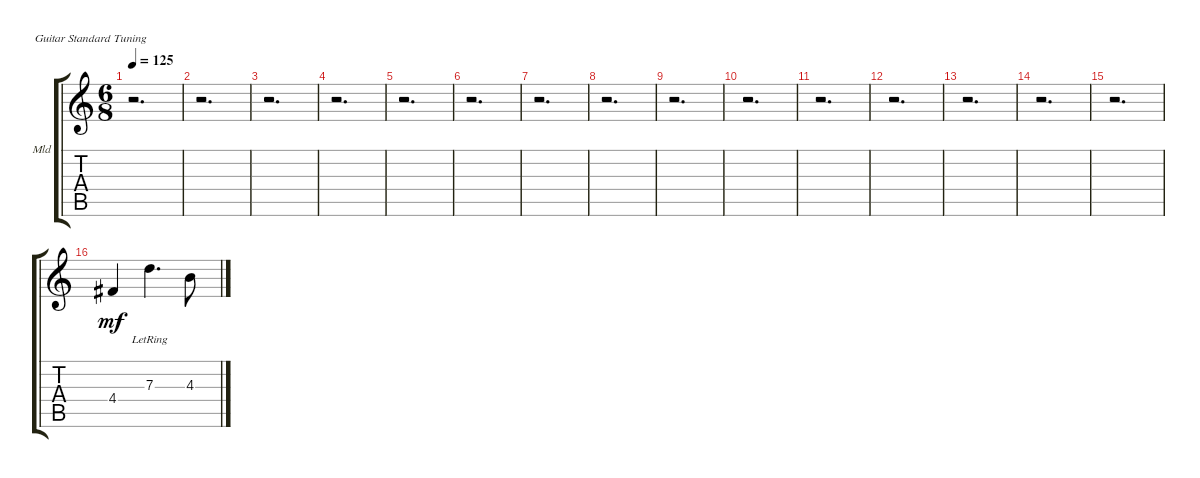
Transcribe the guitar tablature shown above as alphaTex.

\defaultSystemsLayout 4
\bracketExtendMode groupsimilarinstruments
\firstSystemTrackNameOrientation horizontal
\otherSystemsTrackNameOrientation horizontal
\track ("Melodie" "Mld") {instrument acousticgrandpiano}
\staff {score tabs}
\tuning (E4 B3 G3 D3 A2 E2)
\displaytranspose 12
\ts (6 8)
\tempo 125
\clef g2
\ks c
r.2{d dy mf instrument acousticgrandpiano} |
r.2{d} |
r.2{d} |
r.2{d} |
r.2{d} |
r.2{d} |
r.2{d} |
r.2{d} |
r.2{d} |
r.2{d} |
r.2{d} |
r.2{d} |
r.2{d} |
r.2{d} |
r.2{d} |
4.4.4 7.3{lr}.4{d} 4.3.8
